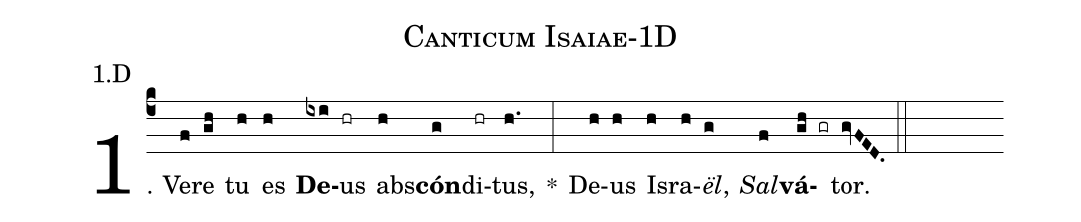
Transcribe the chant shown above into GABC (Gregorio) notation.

name: Canticum Isaiae-1D;
annotation: 1.D;
%%
(c4)1. Ve(f)re(gh) tu(h) es(h) <b>De</b>(ixi)us(hr) abs(h)<b>cón</b>(g)di(hr)tus,(h.) *(:) De(h)us(h) Is(h)ra(h)<i>ël</i>,(g) <i>Sal</i>(f)<b>vá</b>(gh gr)tor.(gvFED.) (::)
